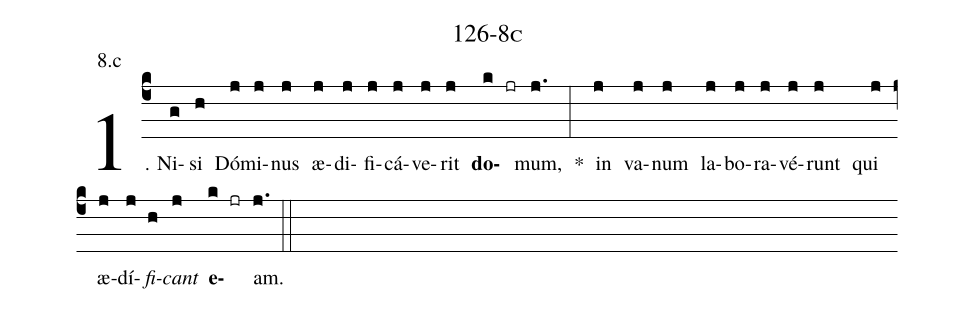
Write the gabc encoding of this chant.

name: 126-8c;
annotation: 8.c;
%%
(c4)1. Ni(g)si(h) Dó(j)mi(j)nus(j) æ(j)di(j)fi(j)cá(j)ve(j)rit(j) <b>do</b>(k jr)mum,(j.) *(:) in(j) va(j)num(j) la(j)bo(j)ra(j)vé(j)runt(j) qui(j) æ(j)dí(j)<i>fi</i>(h)<i>cant</i>(j) <b>e</b>(k jr)am.(j.) (::)
